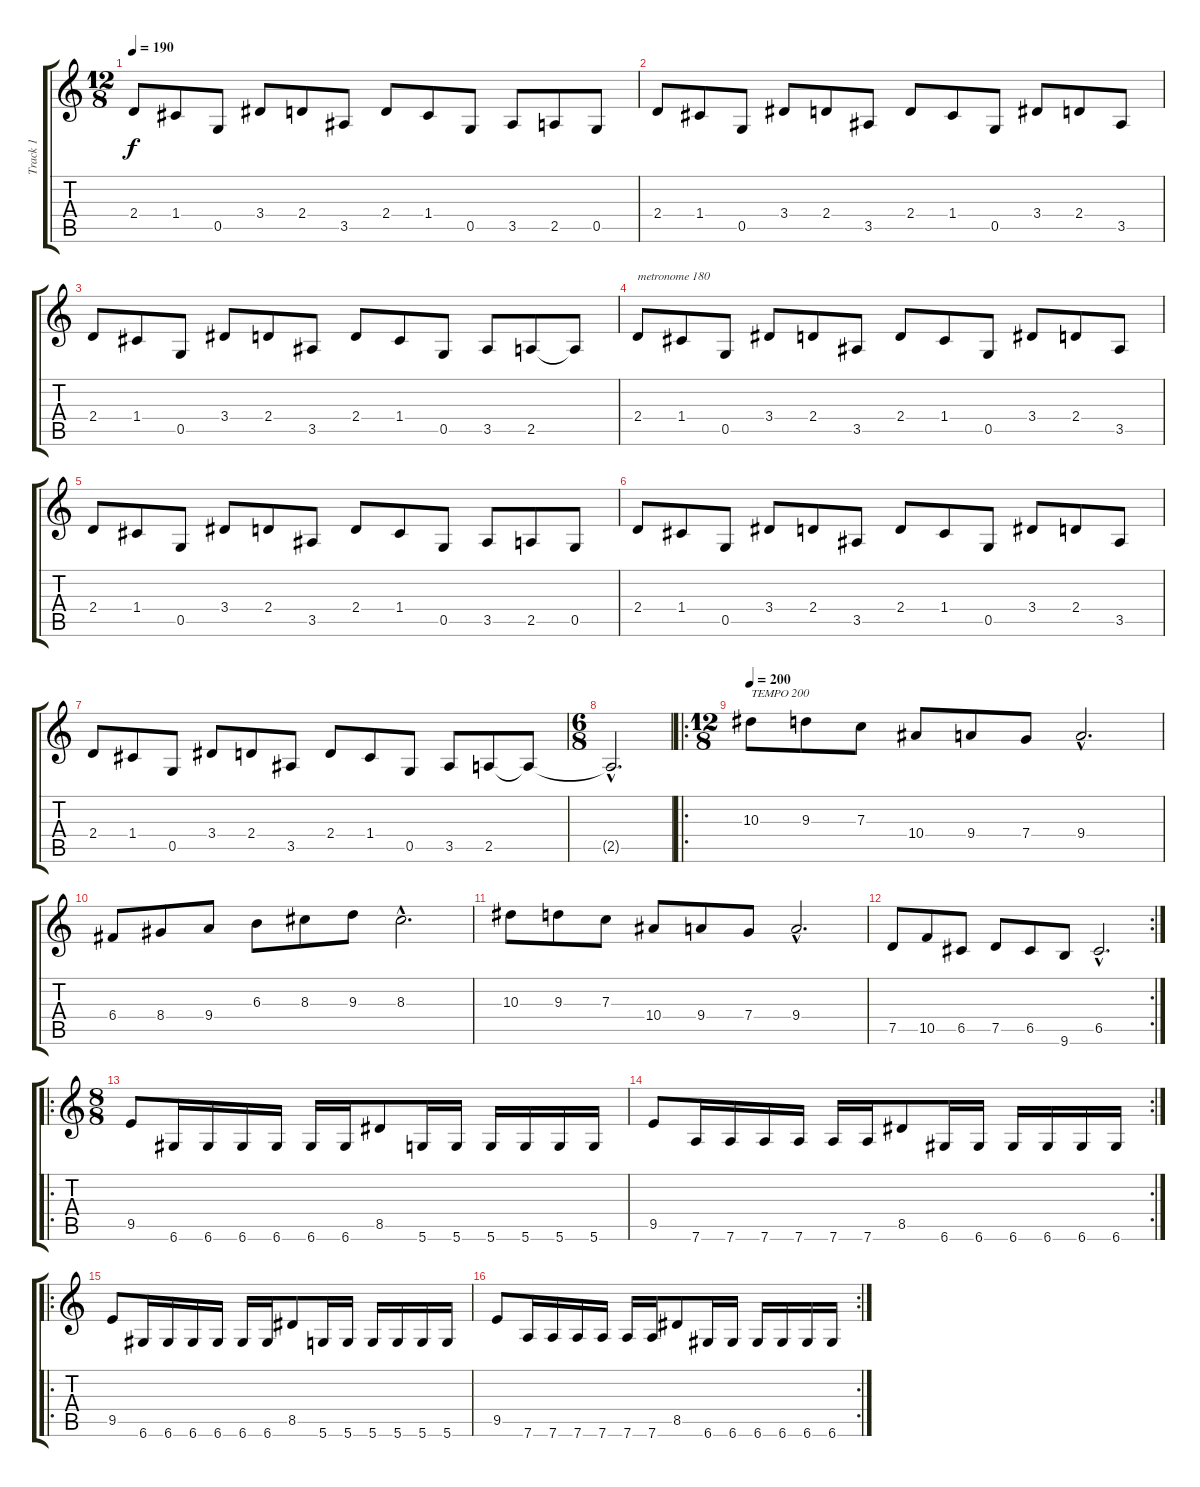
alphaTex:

\track ("Track 1" "Track 1") {instrument distortionguitar}
\staff {score tabs}
\tuning (D4 A3 F3 C3 G2 D2) {hide}
\ts (12 8)
\tempo 190
\clef g2
\ks c
2.4.8{dy f} 1.4.8 0.5.8 3.4.8 2.4.8 3.5.8 2.4.8 1.4.8 0.5.8 3.5.8 2.5.8 0.5.8 |
2.4.8 1.4.8 0.5.8 3.4.8 2.4.8 3.5.8 2.4.8 1.4.8 0.5.8 3.4.8 2.4.8 3.5.8 |
2.4.8 1.4.8 0.5.8 3.4.8 2.4.8 3.5.8 2.4.8 1.4.8 0.5.8 3.5.8 2.5.8 2.5{t}.8 |
2.4.8{txt "metronome 180"} 1.4.8 0.5.8 3.4.8 2.4.8 3.5.8 2.4.8 1.4.8 0.5.8 3.4.8 2.4.8 3.5.8 |
2.4.8 1.4.8 0.5.8 3.4.8 2.4.8 3.5.8 2.4.8 1.4.8 0.5.8 3.5.8 2.5.8 0.5.8 |
2.4.8 1.4.8 0.5.8 3.4.8 2.4.8 3.5.8 2.4.8 1.4.8 0.5.8 3.4.8 2.4.8 3.5.8 |
2.4.8 1.4.8 0.5.8 3.4.8 2.4.8 3.5.8 2.4.8 1.4.8 0.5.8 3.5.8 2.5.8 2.5{t}.8 |
\ts (6 8)
2.5{hac t}.2{d} |
\ro
\ts (12 8)
\tempo 200
10.3.8{txt "TEMPO 200"} 9.3.8 7.3.8 10.4.8 9.4.8 7.4.8 9.4{hac}.2{d} |
6.4.8 8.4.8 9.4.8 6.3.8 8.3.8 9.3.8 8.3{hac}.2{d} |
10.3.8 9.3.8 7.3.8 10.4.8 9.4.8 7.4.8 9.4{hac}.2{d} |
\rc 2
7.5.8 10.5.8 6.5.8 7.5.8 6.5.8 9.6.8 6.5{hac}.2{d} |
\ro
\ts (8 8)
9.5.8 6.6.16 6.6.16 6.6.16 6.6.16 6.6.16 6.6.16 8.5.8 5.6.16 5.6.16 5.6.16 5.6.16 5.6.16 5.6.16 |
\rc 2
9.5.8 7.6.16 7.6.16 7.6.16 7.6.16 7.6.16 7.6.16 8.5.8 6.6.16 6.6.16 6.6.16 6.6.16 6.6.16 6.6.16 |
\ro
9.5.8 6.6.16 6.6.16 6.6.16 6.6.16 6.6.16 6.6.16 8.5.8 5.6.16 5.6.16 5.6.16 5.6.16 5.6.16 5.6.16 |
\rc 2
9.5.8 7.6.16 7.6.16 7.6.16 7.6.16 7.6.16 7.6.16 8.5.8 6.6.16 6.6.16 6.6.16 6.6.16 6.6.16 6.6.16
